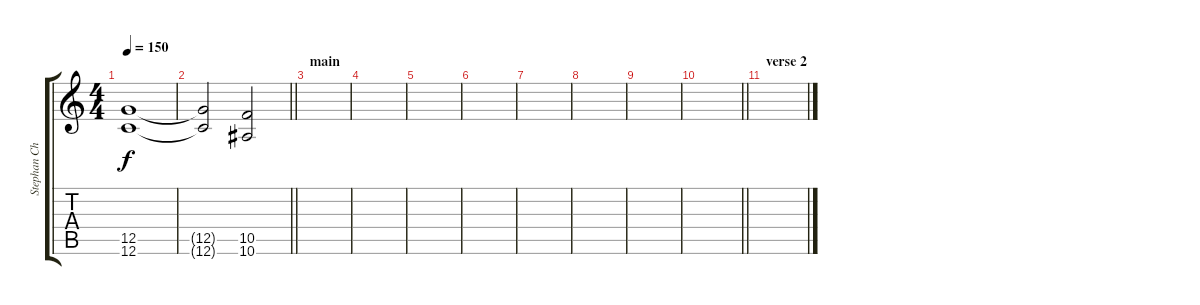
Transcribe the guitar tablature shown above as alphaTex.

\track ("Stephan Chorus Rhythmus" "Stephan Ch") {instrument distortionguitar}
\staff {score tabs}
\tuning (D4 A3 F3 C3 G2 C2) {hide}
\ts (4 4)
\tempo 150
\clef g2
\ks c
(12.5 12.6).1{dy f} |
\barLineRight lightlight
(12.5{t} 12.6{t}).2 (10.5 10.6).2 |
\section ("" "main")
|
|
|
|
|
|
|
\barLineRight lightlight
|
\section ("" "verse 2")
